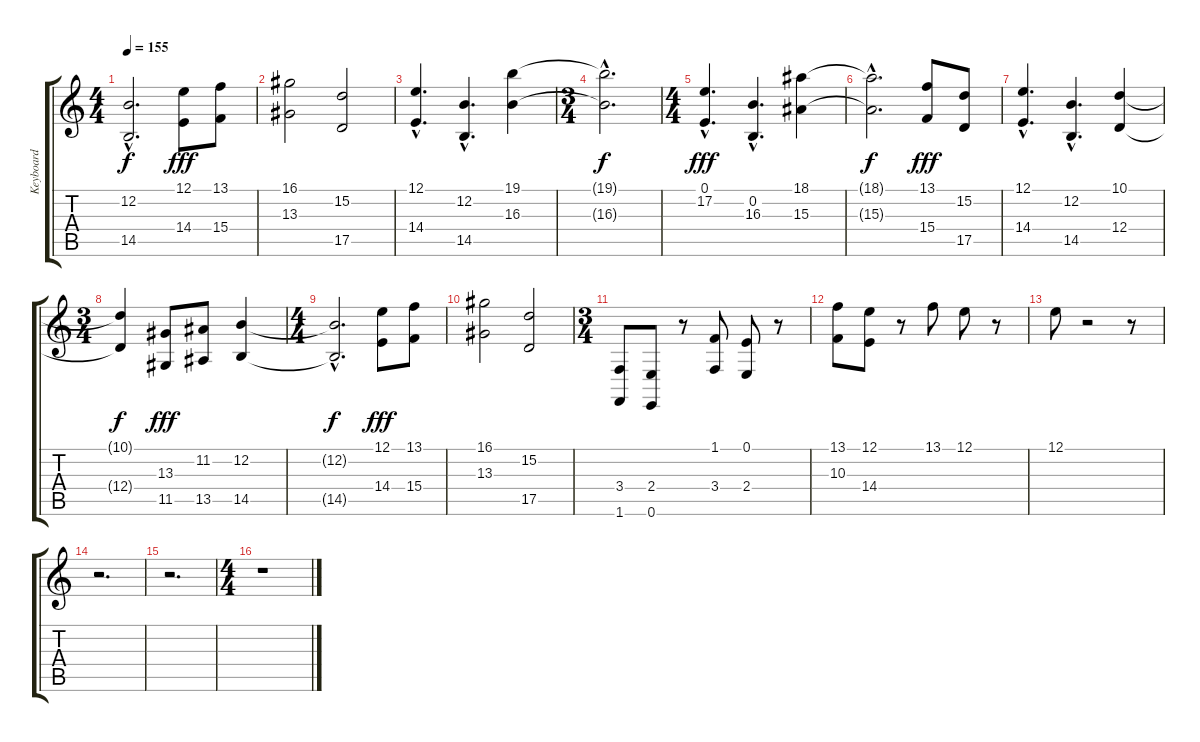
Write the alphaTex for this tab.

\track ("Keyboard" "Keyboard") {instrument stringensemble1}
\staff {score tabs}
\tuning (E4 B3 G3 D3 A2 E2) {hide}
\ts (4 4)
\tempo 155
\clef g2
\ks c
(12.2{hac t} 14.5{hac t}).2{d dy f} (12.1 14.4).8{dy fff} (13.1 15.4).8 |
(16.1 13.3).2 (15.2 17.5).2 |
(12.1{hac} 14.4{hac}).4{d} (12.2{hac} 14.5{hac}).4{d} (19.1 16.3).4 |
\ts (3 4)
(19.1{hac t} 16.3{hac t}).2{d dy f} |
\ts (4 4)
(0.1{hac} 17.2{hac}).4{d dy fff} (0.2{hac} 16.3{hac}).4{d} (18.1 15.3).4 |
(18.1{hac t} 15.3{hac t}).2{d dy f} (13.1 15.4).8{dy fff} (15.2 17.5).8 |
(12.1{hac} 14.4{hac}).4{d} (12.2{hac} 14.5{hac}).4{d} (10.1 12.4).4 |
\ts (3 4)
(10.1{t} 12.4{t}).4{dy f} (13.3 11.5).8{dy fff} (11.2 13.5).8 (12.2 14.5).4 |
\ts (4 4)
(12.2{hac t} 14.5{hac t}).2{d dy f} (12.1 14.4).8{dy fff} (13.1 15.4).8 |
(16.1 13.3).2 (15.2 17.5).2 |
\ts (3 4)
(3.4 1.6).8 (2.4 0.6).8 r.8 (1.1 3.4).8 (0.1 2.4).8 r.8 |
(13.1 10.3).8 (12.1 14.4).8 r.8 13.1.8 12.1.8 r.8 |
12.1.8 r.2 r.8 |
r.2{d} |
r.2{d} |
\ts (4 4)
r.1
